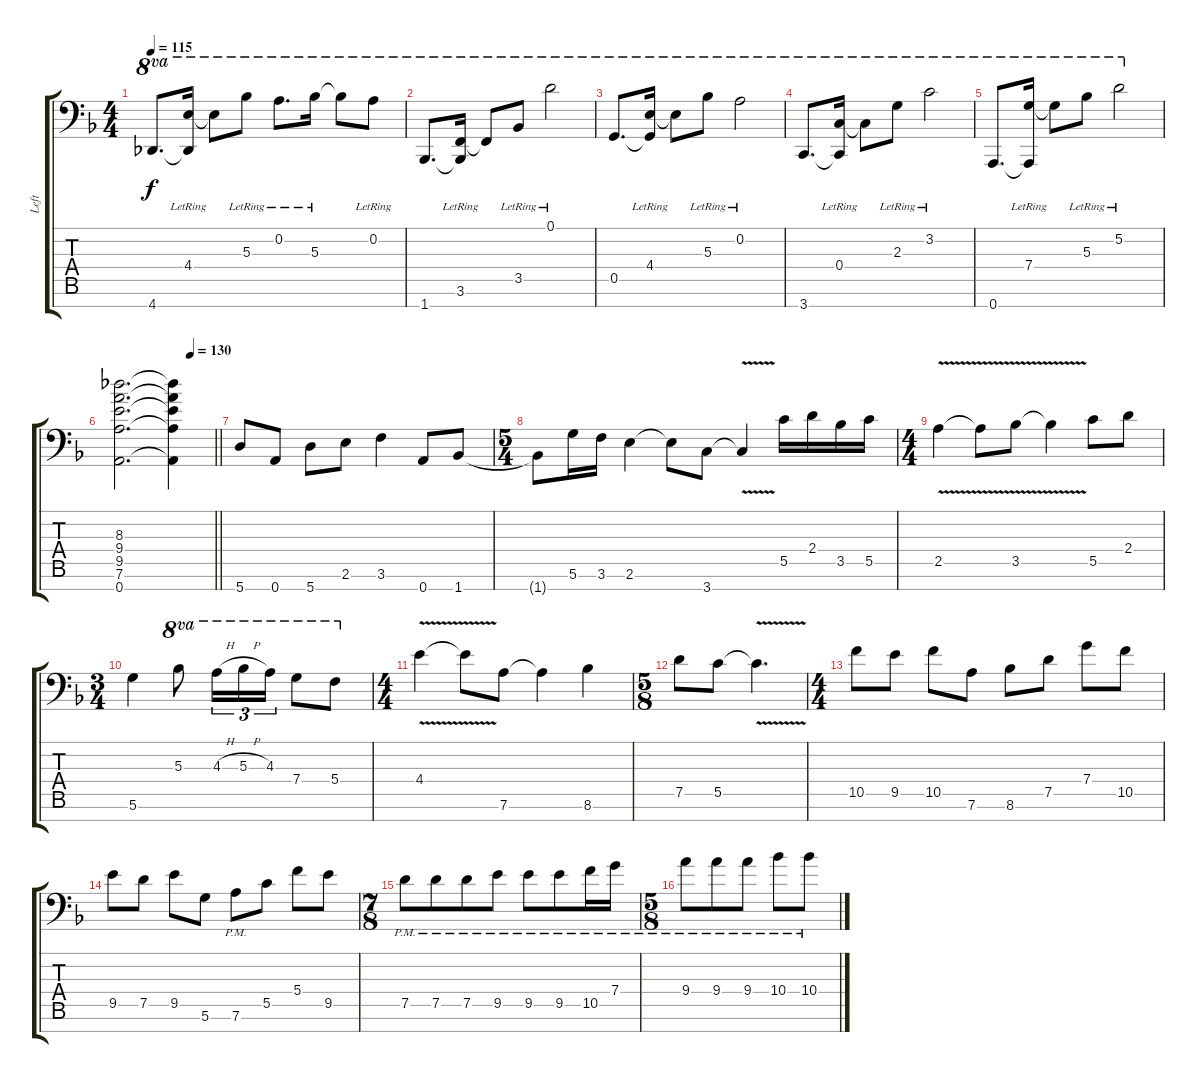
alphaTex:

\track ("Left" "Left") {instrument distortionguitar}
\staff {score tabs}
\tuning (D4 A3 F3 C3 G2 D2 A1) {hide}
\ts (4 4)
\tempo 115
\clef f4
\ks f
4.7.8{d ot 8va dy f} (4.4{lr} 4.7{t}).16{ot 8va} 4.4{t}.8{ot 8va} 5.3{lr}.8{ot 8va} 0.2{lr}.8{d ot 8va} 5.3{lr}.16{ot 8va} 5.3{t}.8{ot 8va} 0.2{lr}.8{ot 8va} |
1.7.8{d ot 8va} (3.6{lr} 1.7{t}).16{ot 8va} 3.6{t}.8{ot 8va} 3.5{lr}.8{ot 8va} 0.1{lr}.2{ot 8va} |
0.5.8{d ot 8va} (4.4{lr} 0.5{t}).16{ot 8va} 4.4{t}.8{ot 8va} 5.3{lr}.8{ot 8va} 0.2{lr}.2{ot 8va} |
3.7.8{d ot 8va} (0.4{lr} 3.7{t}).16{ot 8va} 0.4{t}.8{ot 8va} 2.3{lr}.8{ot 8va} 3.2{lr}.2{ot 8va} |
0.7.8{d ot 8va} (7.4{lr} 0.7{t}).16{ot 8va} 7.4{t}.8{ot 8va} 5.3{lr}.8{ot 8va} 5.2{lr}.2{ot 8va} |
\tempo (130 0.75)
\barLineRight lightlight
(8.3 9.4 9.5 7.6 0.7).2{d} (8.3{t} 9.4{t} 9.5{t} 7.6{t} 0.7{t}).4 |
5.7.8 0.7.8 5.7.8 2.6.8 3.6.4 0.7.8 1.7.8 |
\ts (5 4)
1.7{t}.8 5.6.16 3.6.16 2.6.4 2.6{t}.8 3.7.8 3.7{v t}.4 5.5.16 2.4.16 3.5.16 5.5.16 |
\ts (4 4)
2.5{v}.4 2.5{v t}.8 3.5{v}.8 3.5{v t}.4 5.5.8 2.4.8 |
\ts (3 4)
5.6.4 5.3.8{ot 8va} 4.3{h}.16{tu (3 2) ot 8va} 5.3{h}.16{tu (3 2) ot 8va} 4.3.16{tu (3 2) ot 8va} 7.4.8{ot 8va} 5.4.8{ot 8va} |
\ts (4 4)
4.4{v}.4 4.4{v t}.8 7.6.8 7.6{t}.4 8.6.4 |
\ts (5 8)
7.5.8 5.5.8 5.5{v t}.4{d} |
\ts (4 4)
10.5.8 9.5.8 10.5.8 7.6.8 8.6.8 7.5.8 7.4.8 10.5.8 |
9.5.8 7.5.8 9.5.8 5.6.8 7.6{pm}.8 5.5.8 5.4.8 9.5.8 |
\ts (7 8)
7.5{pm}.8 7.5{pm}.8 7.5{pm}.8 9.5{pm}.8 9.5{pm}.8 9.5{pm}.8 10.5{pm}.16 7.4{pm}.16 |
\ts (5 8)
9.4{pm}.8 9.4{pm}.8 9.4{pm}.8 10.4{pm}.8 10.4{pm}.8
